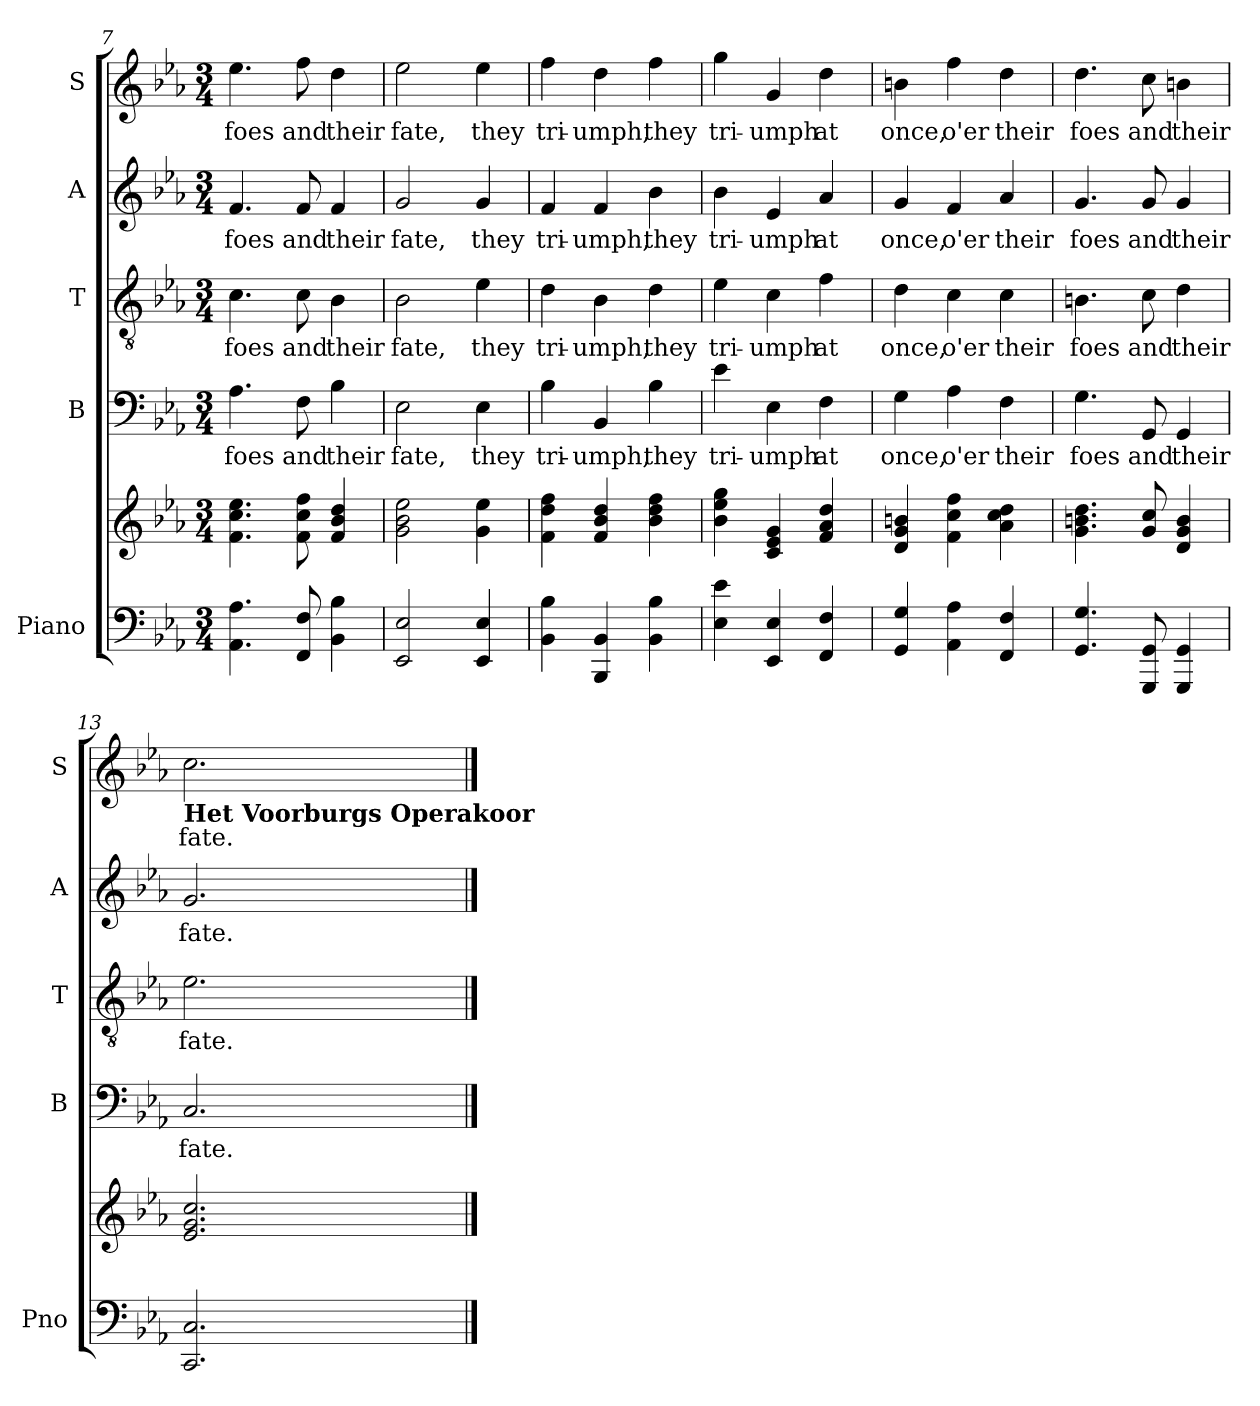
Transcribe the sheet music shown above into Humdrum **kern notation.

**kern	**kern	**kern	**text	**kern	**text	**kern	**text	**kern	**text
*part5	*part5	*part4	*part4	*part3	*part3	*part2	*part2	*part1	*part1
*staff6	*staff5	*staff4	*staff4	*staff3	*staff3	*staff2	*staff2	*staff1	*staff1
*I"Piano	*	*I"B	*	*I"T	*	*I"A	*	*I"S	*
*I'Pno	*	*I'B	*	*I'T	*	*I'A	*	*I'S	*
*clefF4	*clefG2	*clefF4	*	*clefGv2	*	*clefG2	*	*clefG2	*
*k[b-e-a-]	*k[b-e-a-]	*k[b-e-a-]	*	*k[b-e-a-]	*	*k[b-e-a-]	*	*k[b-e-a-]	*
*M3/4	*M3/4	*M3/4	*	*M3/4	*	*M3/4	*	*M3/4	*
=7	=7	=7	=7	=7	=7	=7	=7	=7	=7
!	!	!	!LO:LY:b	!	!LO:LY:b	!	!LO:LY:b	!	!LO:LY:b
4.AA-\ 4.A-\	4.f\ 4.cc\ 4.ee-\	4.A-\	foes	4.c\	foes	4.f/	foes	4.ee-\	foes
!	!	!	!LO:LY:b	!	!LO:LY:b	!	!LO:LY:b	!	!LO:LY:b
8FF/ 8F/	8f\ 8cc\ 8ff\	8F\	and	8c\	and	8f/	and	8ff\	and
!	!	!	!LO:LY:b	!	!LO:LY:b	!	!LO:LY:b	!	!LO:LY:b
4BB-\ 4B-\	4f/ 4b-/ 4dd/	4B-\	their	4B-\	their	4f/	their	4dd\	their
=8	=8	=8	=8	=8	=8	=8	=8	=8	=8
!	!	!	!LO:LY:b	!	!LO:LY:b	!	!LO:LY:b	!	!LO:LY:b
2EE-/ 2E-/	2g\ 2b-\ 2ee-\	2E-\	fate,	2B-\	fate,	2g/	fate,	2ee-\	fate,
!	!	!	!LO:LY:b	!	!LO:LY:b	!	!LO:LY:b	!	!LO:LY:b
4EE-/ 4E-/	4g\ 4ee-\	4E-\	they	4e-\	they	4g/	they	4ee-\	they
=9	=9	=9	=9	=9	=9	=9	=9	=9	=9
!	!	!	!LO:LY:b	!	!LO:LY:b	!	!LO:LY:b	!	!LO:LY:b
4BB-\ 4B-\	4f\ 4dd\ 4ff\	4B-\	tri-	4d\	tri-	4f/	tri-	4ff\	tri-
!	!	!	!LO:LY:b	!	!LO:LY:b	!	!LO:LY:b	!	!LO:LY:b
4BBB-/ 4BB-/	4f/ 4b-/ 4dd/	4BB-/	-umph,	4B-\	-umph,	4f/	-umph,	4dd\	-umph,
!	!	!	!LO:LY:b	!	!LO:LY:b	!	!LO:LY:b	!	!LO:LY:b
4BB-\ 4B-\	4b-\ 4dd\ 4ff\	4B-\	they	4d\	they	4b-\	they	4ff\	they
!!LO:LB:g=z
=10	=10	=10	=10	=10	=10	=10	=10	=10	=10
!	!	!	!LO:LY:b	!	!LO:LY:b	!	!LO:LY:b	!	!LO:LY:b
4E-\ 4e-\	4b-\ 4ee-\ 4gg\	4e-\	tri-	4e-\	tri-	4b-\	tri-	4gg\	tri-
!	!	!	!LO:LY:b	!	!LO:LY:b	!	!LO:LY:b	!	!LO:LY:b
4EE-/ 4E-/	4c/ 4e-/ 4g/	4E-\	-umph	4c\	-umph	4e-/	-umph	4g/	-umph
!	!	!	!LO:LY:b	!	!LO:LY:b	!	!LO:LY:b	!	!LO:LY:b
4FF/ 4F/	4f/ 4a-/ 4dd/	4F\	at	4f\	at	4a-/	at	4dd\	at
=11	=11	=11	=11	=11	=11	=11	=11	=11	=11
!	!	!	!LO:LY:b	!	!LO:LY:b	!	!LO:LY:b	!	!LO:LY:b
4GG/ 4G/	4d/ 4g/ 4bn/	4G\	once,	4d\	once,	4g/	once,	4bn\	once,
!	!	!	!LO:LY:b	!	!LO:LY:b	!	!LO:LY:b	!	!LO:LY:b
4AA-\ 4A-\	4f\ 4cc\ 4ff\	4A-\	o'er	4c\	o'er	4f/	o'er	4ff\	o'er
!	!	!	!LO:LY:b	!	!LO:LY:b	!	!LO:LY:b	!	!LO:LY:b
4FF/ 4F/	4a-\ 4cc\ 4dd\	4F\	their	4c\	their	4a-/	their	4dd\	their
=12	=12	=12	=12	=12	=12	=12	=12	=12	=12
!	!	!	!LO:LY:b	!	!LO:LY:b	!	!LO:LY:b	!	!LO:LY:b
4.GG/ 4.G/	4.g\ 4.bn\ 4.dd\	4.G\	foes	4.Bn\	foes	4.g/	foes	4.dd\	foes
!	!	!	!LO:LY:b	!	!LO:LY:b	!	!LO:LY:b	!	!LO:LY:b
8GGG/ 8GG/	8g/ 8cc/	8GG/	and	8c\	and	8g/	and	8cc\	and
!	!	!	!LO:LY:b	!	!LO:LY:b	!	!LO:LY:b	!	!LO:LY:b
4GGG/ 4GG/	4d/ 4g/ 4b/	4GG/	their	4d\	their	4g/	their	4bn\	their
=13	=13	=13	=13	=13	=13	=13	=13	=13	=13
!	!	!	!	!	!	!	!	!LO:TX:b:B:t=Het Voorburgs Operakoor	!
!	!	!	!LO:LY:b	!	!LO:LY:b	!	!LO:LY:b	!	!LO:LY:b
2.CC/ 2.C/	2.e-/ 2.g/ 2.cc/	2.C/	fate.	2.e-\	fate.	2.g/	fate.	2.cc\	fate.
==	==	==	==	==	==	==	==	==	==
*-	*-	*-	*-	*-	*-	*-	*-	*-	*-
